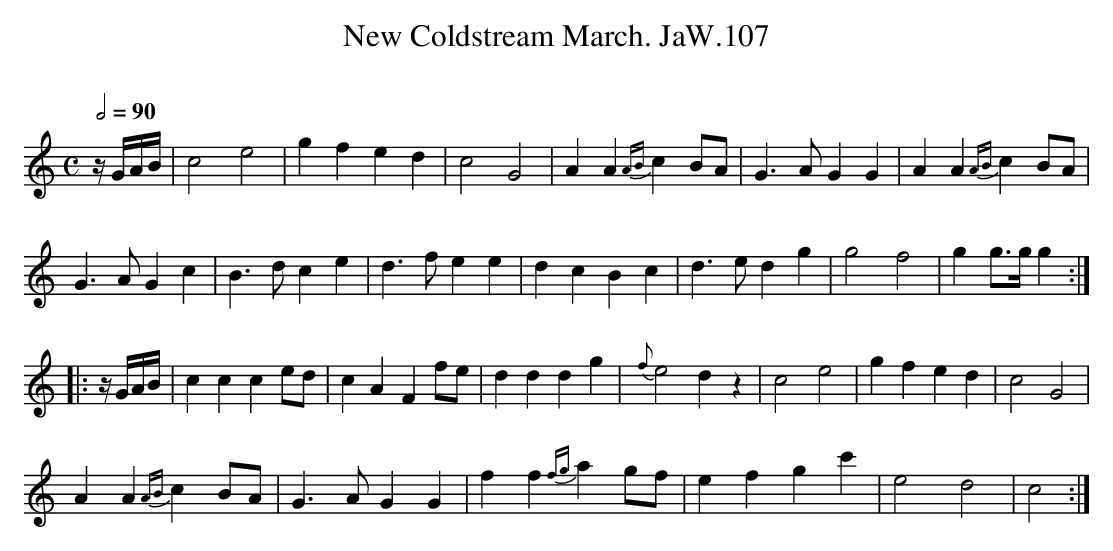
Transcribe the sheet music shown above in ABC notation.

X:1
T:New Coldstream March. JaW.107
M:C
L:1/8
Q:1/2=90
O:
K:C
z/G/A/B/|c4e4|g2f2e2d2|c4G4|A2A2{AB}c2BA|\
G3AG2G2|A2A2{AB}c2BA|
G3AG2c2|B3dc2e2|\
d3fe2e2|d2c2B2c2|d3ed2g2|g4f4|g2g>gg2:|
|:z/G/A/B/|c2c2c2ed|c2A2F2fe|d2d2d2g2|\
{f}e4d2z2|c4e4|g2f2e2d2|c4G4|
A2A2{AB}c2BA|G3AG2G2|f2f2{fg}a2gf|\
e2f2g2c'2|e4d4|c4:|
